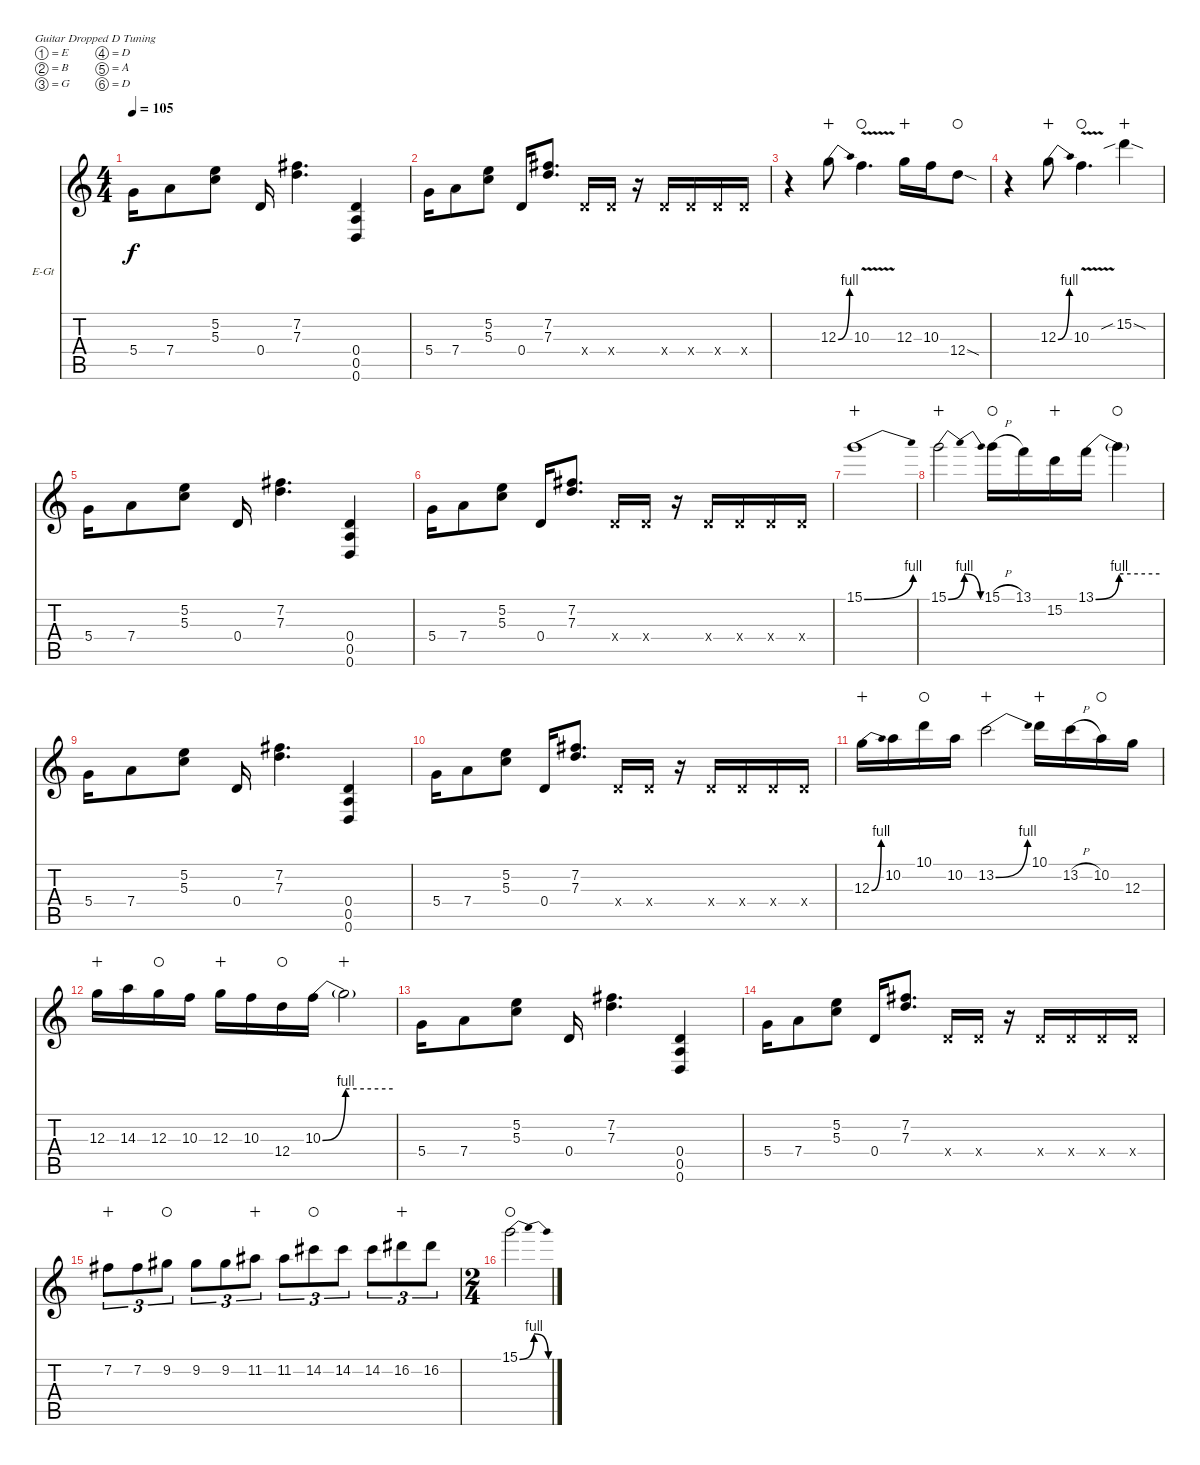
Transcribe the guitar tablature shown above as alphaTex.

\defaultSystemsLayout 4
\bracketExtendMode nobrackets
\firstSystemTrackNameOrientation horizontal
\otherSystemsTrackNameOrientation horizontal
\track ("Mike McCready (Drop D)" "E-Gt") {instrument overdrivenguitar}
\staff {score tabs}
\tuning (E4 B3 G3 D3 A2 D2)
\ts (4 4)
\tempo 105
\clef g2
\scale
0.25
\ks c
5.4.16{dy f} 7.4.8 (5.2 5.3).8 0.4.16 (7.2 7.3).4{d} (0.4 0.5 0.6).4 |
\scale
0.25 5.4.16 7.4.8 (5.2 5.3).8 0.4.16 (7.2 7.3).8{d} 0.4{x}.16 0.4{x}.16 r.16 0.4{x}.16 0.4{x}.16 0.4{x}.16 0.4{x}.16 |
\scale
0.25 r.4 12.3{be (bend 0 0 60 4)}.8{wahc} 10.3{v}.4{d waho} 12.3.16{wahc} 10.3.16 12.4{sod}.8{waho} |
\scale
0.25 r.4 12.3{be (bend 0 0 60 4)}.8{wahc} 10.3{v}.4{d waho} 15.2{sib sod}.4{wahc} |
\scale
0.25 5.4.16 7.4.8 (5.2 5.3).8 0.4.16 (7.2 7.3).4{d} (0.4 0.5 0.6).4 |
\scale
0.25 5.4.16 7.4.8 (5.2 5.3).8 0.4.16 (7.2 7.3).8{d} 0.4{x}.16 0.4{x}.16 r.16 0.4{x}.16 0.4{x}.16 0.4{x}.16 0.4{x}.16 |
\scale
0.25 15.1{be (bend 0 0 60 4)}.1{wahc} |
\scale
0.25 15.1{be (bendrelease 0 0 30 4 30 4 60 0)}.2{wahc} 15.1{h}.16{waho} 13.1.16 15.2.16{wahc} 13.1{be (bend 0 0 60 4)}.16 13.1{be (hold 0 4 60 4) t}.4{waho} |
\scale
0.25 5.4.16 7.4.8 (5.2 5.3).8 0.4.16 (7.2 7.3).4{d} (0.4 0.5 0.6).4 |
\scale
0.25 5.4.16 7.4.8 (5.2 5.3).8 0.4.16 (7.2 7.3).8{d} 0.4{x}.16 0.4{x}.16 r.16 0.4{x}.16 0.4{x}.16 0.4{x}.16 0.4{x}.16 |
\scale
0.25 12.3{be (bend 0 0 60 4)}.16{wahc} 10.2.16 10.1.16{waho} 10.2.16 13.2{be (bend 0 0 60 4)}.2{wahc} 10.1.16{wahc} 13.2{h}.16 10.2.16{waho} 12.3.16 |
\scale
0.25 12.3.16{wahc} 14.3.16 12.3.16{waho} 10.3.16 12.3.16{wahc} 10.3.16 12.4.16{waho} 10.3{be (bend 0 0 60 4)}.16 10.3{be (hold 0 4 60 4) t}.2{wahc} |
\scale
0.227941 5.4.16 7.4.8 (5.2 5.3).8 0.4.16 (7.2 7.3).4{d} (0.4 0.5 0.6).4 |
\scale
0.227941 5.4.16 7.4.8 (5.2 5.3).8 0.4.16 (7.2 7.3).8{d} 0.4{x}.16 0.4{x}.16 r.16 0.4{x}.16 0.4{x}.16 0.4{x}.16 0.4{x}.16 |
\scale
0.227941 7.2.8{tu (3 2) wahc} 7.2.8{tu (3 2)} 9.2.8{tu (3 2) waho} 9.2.8{tu (3 2)} 9.2.8{tu (3 2)} 11.2.8{tu (3 2) wahc} 11.2.8{tu (3 2)} 14.2.8{tu (3 2) waho} 14.2.8{tu (3 2)} 14.2.8{tu (3 2)} 16.2.8{tu (3 2) wahc} 16.2.8{tu (3 2)} |
\ts (2 4)
\scale
0.316176 15.1{be (bendrelease 0 0 30 4 30 4 60 0)}.2{waho}
